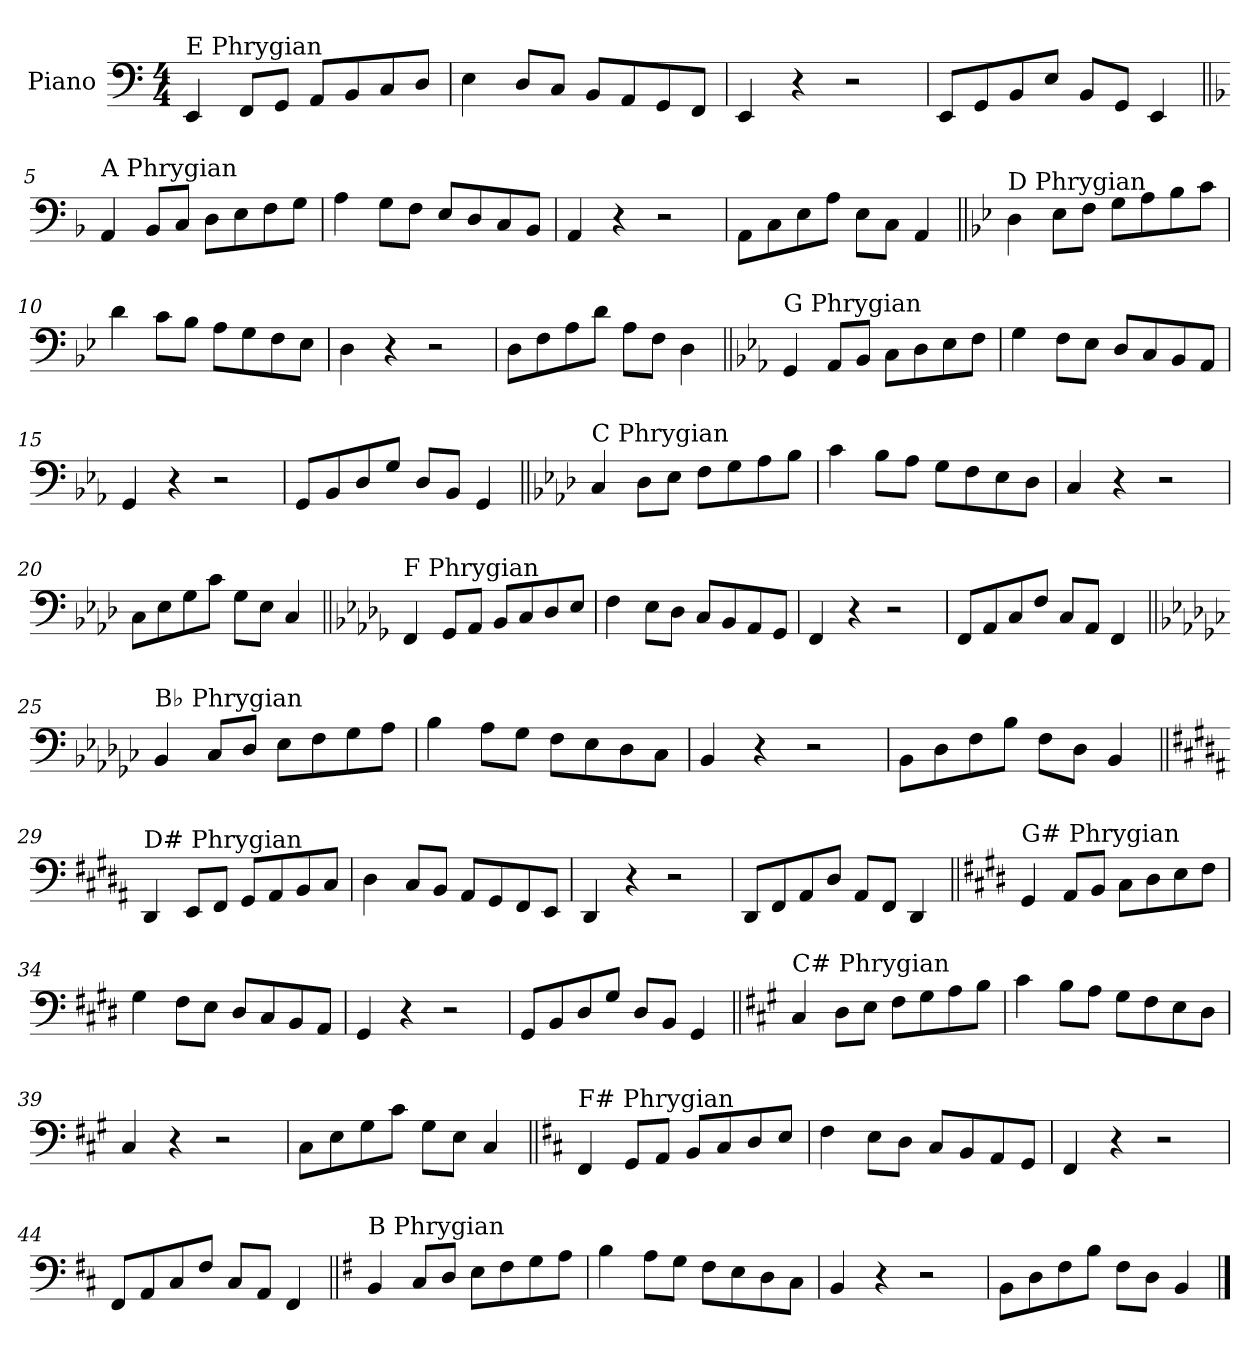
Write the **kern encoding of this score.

**kern
*part1
*staff1
*I"Piano
*I'Pno.
*clefF4
*k[]
*M4/4
=1
!LO:TX:a:t=E Phrygian
4EE/
8FF/L
8GG/J
8AA/L
8BB/
8C/
8D/J
=2
4E\
8D/L
8C/J
8BB/L
8AA/
8GG/
8FF/J
=3
4EE/
4r
2r
=4
8EE/L
8GG/
8BB/
8E/J
8BB/L
8GG/J
4EE/
!!LO:LB:g=z
=5||
*k[b-]
!LO:TX:a:t=A Phrygian
4AA/
8BB-/L
8C/J
8D\L
8E\
8F\
8G\J
=6
4A\
8G\L
8F\J
8E/L
8D/
8C/
8BB-/J
=7
4AA/
4r
2r
=8
8AA\L
8C\
8E\
8A\J
8E\L
8C\J
4AA/
!!LO:LB:g=z
=9||
*k[b-e-]
!LO:TX:a:t=D Phrygian
4D\
8E-\L
8F\J
8G\L
8A\
8B-\
8c\J
=10
4d\
8c\L
8B-\J
8A\L
8G\
8F\
8E-\J
=11
4D\
4r
2r
=12
8D\L
8F\
8A\
8d\J
8A\L
8F\J
4D\
!!LO:LB:g=z
=13||
*k[b-e-a-]
!LO:TX:a:t=G Phrygian
4GG/
8AA-/L
8BB-/J
8C\L
8D\
8E-\
8F\J
=14
4G\
8F\L
8E-\J
8D/L
8C/
8BB-/
8AA-/J
=15
4GG/
4r
2r
=16
8GG/L
8BB-/
8D/
8G/J
8D/L
8BB-/J
4GG/
!!LO:LB:g=z
=17||
*k[b-e-a-d-]
!LO:TX:a:t=C Phrygian
4C/
8D-\L
8E-\J
8F\L
8G\
8A-\
8B-\J
=18
4c\
8B-\L
8A-\J
8G\L
8F\
8E-\
8D-\J
=19
4C/
4r
2r
=20
8C\L
8E-\
8G\
8c\J
8G\L
8E-\J
4C/
!!LO:LB:g=z
=21||
*k[b-e-a-d-g-]
!LO:TX:a:t=F Phrygian
4FF/
8GG-/L
8AA-/J
8BB-/L
8C/
8D-/
8E-/J
=22
4F\
8E-\L
8D-\J
8C/L
8BB-/
8AA-/
8GG-/J
=23
4FF/
4r
2r
=24
8FF/L
8AA-/
8C/
8F/J
8C/L
8AA-/J
4FF/
!!LO:LB:g=z
=25||
*k[b-e-a-d-g-c-]
!LO:TX:a:t=B♭ Phrygian
4BB-/
8C-/L
8D-/J
8E-\L
8F\
8G-\
8A-\J
=26
4B-\
8A-\L
8G-\J
8F\L
8E-\
8D-\
8C-\J
=27
4BB-/
4r
2r
=28
8BB-\L
8D-\
8F\
8B-\J
8F\L
8D-\J
4BB-/
!!LO:LB:g=z
=29||
*k[f#c#g#d#a#]
!LO:TX:a:t=D# Phrygian
4DD#/
8EE/L
8FF#/J
8GG#/L
8AA#/
8BB/
8C#/J
=30
4D#\
8C#/L
8BB/J
8AA#/L
8GG#/
8FF#/
8EE/J
=31
4DD#/
4r
2r
=32
8DD#/L
8FF#/
8AA#/
8D#/J
8AA#/L
8FF#/J
4DD#/
!!LO:LB:g=z
=33||
*k[f#c#g#d#]
!LO:TX:a:t=G# Phrygian
4GG#/
8AA/L
8BB/J
8C#\L
8D#\
8E\
8F#\J
=34
4G#\
8F#\L
8E\J
8D#/L
8C#/
8BB/
8AA/J
=35
4GG#/
4r
2r
=36
8GG#/L
8BB/
8D#/
8G#/J
8D#/L
8BB/J
4GG#/
!!LO:LB:g=z
=37||
*k[f#c#g#]
!LO:TX:a:t=C# Phrygian
4C#/
8D\L
8E\J
8F#\L
8G#\
8A\
8B\J
=38
4c#\
8B\L
8A\J
8G#\L
8F#\
8E\
8D\J
=39
4C#/
4r
2r
=40
8C#\L
8E\
8G#\
8c#\J
8G#\L
8E\J
4C#/
!!LO:LB:g=z
=41||
*k[f#c#]
!LO:TX:a:t=F# Phrygian
4FF#/
8GG/L
8AA/J
8BB/L
8C#/
8D/
8E/J
=42
4F#\
8E\L
8D\J
8C#/L
8BB/
8AA/
8GG/J
=43
4FF#/
4r
2r
=44
8FF#/L
8AA/
8C#/
8F#/J
8C#/L
8AA/J
4FF#/
!!LO:LB:g=z
=45||
*k[f#]
!LO:TX:a:t=B Phrygian
4BB/
8C/L
8D/J
8E\L
8F#\
8G\
8A\J
=46
4B\
8A\L
8G\J
8F#\L
8E\
8D\
8C\J
=47
4BB/
4r
2r
=48
8BB\L
8D\
8F#\
8B\J
8F#\L
8D\J
4BB/
==
*-
